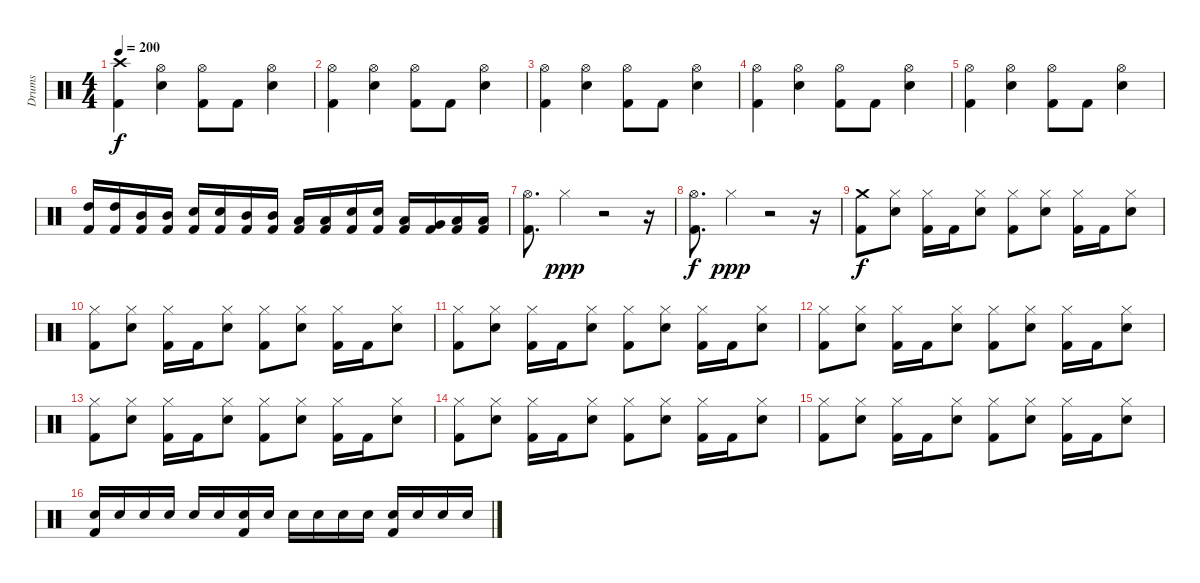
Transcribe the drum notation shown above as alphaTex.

\track ("Drums" "Drums") {instrument percussion}
\staff {score}
\articulation defaults
\ts (4 4)
\tempo 200
\clef neutral
\ks c
("Kick (hit) 2" "Crash high (hit)").4{dy f} ("Snare (hit) 2" "Hi-Hat (open)").4 ("Kick (hit) 2" "Hi-Hat (open)").8 "Kick (hit) 2".8 ("Snare (hit) 2" "Hi-Hat (open)").4 |
("Kick (hit) 2" "Hi-Hat (open)").4 ("Snare (hit) 2" "Hi-Hat (open)").4 ("Kick (hit) 2" "Hi-Hat (open)").8 "Kick (hit) 2".8 ("Snare (hit) 2" "Hi-Hat (open)").4 |
("Kick (hit) 2" "Hi-Hat (open)").4 ("Snare (hit) 2" "Hi-Hat (open)").4 ("Kick (hit) 2" "Hi-Hat (open)").8 "Kick (hit) 2".8 ("Snare (hit) 2" "Hi-Hat (open)").4 |
("Kick (hit) 2" "Hi-Hat (open)").4 ("Snare (hit) 2" "Hi-Hat (open)").4 ("Kick (hit) 2" "Hi-Hat (open)").8 "Kick (hit) 2".8 ("Snare (hit) 2" "Hi-Hat (open)").4 |
("Kick (hit) 2" "Hi-Hat (open)").4 ("Snare (hit) 2" "Hi-Hat (open)").4 ("Kick (hit) 2" "Hi-Hat (open)").8 "Kick (hit) 2".8 ("Snare (hit) 2" "Hi-Hat (open)").4 |
("Kick (hit) 2" "High Tom (hit)").16 ("Kick (hit) 2" "High Tom (hit)").16 ("Kick (hit) 2" "Mid Tom (hit)").16 ("Kick (hit) 2" "Mid Tom (hit)").16 ("Kick (hit) 2" "Snare (hit) 2").16 ("Kick (hit) 2" "Snare (hit) 2").16 ("Kick (hit) 2" "Mid Tom (hit)").16 ("Kick (hit) 2" "Mid Tom (hit)").16 ("Kick (hit) 2" "Low Tom (hit)").16 ("Kick (hit) 2" "Low Tom (hit)").16 ("Kick (hit) 2" "Snare (hit) 2").16 ("Kick (hit) 2" "Snare (hit) 2").16 ("Kick (hit) 2" "Low Tom (hit)").16 ("Kick (hit) 2" "Very Low Tom (hit)").16 ("Kick (hit) 2" "Low Floor Tom (hit)").16 ("Kick (hit) 2" "Low Floor Tom (hit)").16 |
("Kick (hit) 2" "Hi-Hat (open)").8{d} "Hi-Hat (closed)".4{dy ppp} r.2 r.16 |
("Kick (hit) 2" "Hi-Hat (open)").8{d dy f} "Hi-Hat (closed)".4{dy ppp} r.2 r.16 |
\section ("" "")
("Kick (hit) 2" "Crash medium (hit)").8{dy f} ("Snare (hit) 2" "Hi-Hat (closed)").8 ("Kick (hit) 2" "Hi-Hat (closed)").16 "Kick (hit) 2".16 ("Snare (hit) 2" "Hi-Hat (closed)").8 ("Kick (hit) 2" "Hi-Hat (closed)").8 ("Snare (hit) 2" "Hi-Hat (closed)").8 ("Kick (hit) 2" "Hi-Hat (closed)").16 "Kick (hit) 2".16 ("Snare (hit) 2" "Hi-Hat (closed)").8 |
("Kick (hit) 2" "Hi-Hat (closed)").8 ("Snare (hit) 2" "Hi-Hat (closed)").8 ("Kick (hit) 2" "Hi-Hat (closed)").16 "Kick (hit) 2".16 ("Snare (hit) 2" "Hi-Hat (closed)").8 ("Kick (hit) 2" "Hi-Hat (closed)").8 ("Snare (hit) 2" "Hi-Hat (closed)").8 ("Kick (hit) 2" "Hi-Hat (closed)").16 "Kick (hit) 2".16 ("Snare (hit) 2" "Hi-Hat (closed)").8 |
("Kick (hit) 2" "Hi-Hat (closed)").8 ("Snare (hit) 2" "Hi-Hat (closed)").8 ("Kick (hit) 2" "Hi-Hat (closed)").16 "Kick (hit) 2".16 ("Snare (hit) 2" "Hi-Hat (closed)").8 ("Kick (hit) 2" "Hi-Hat (closed)").8 ("Snare (hit) 2" "Hi-Hat (closed)").8 ("Kick (hit) 2" "Hi-Hat (closed)").16 "Kick (hit) 2".16 ("Snare (hit) 2" "Hi-Hat (closed)").8 |
("Kick (hit) 2" "Hi-Hat (closed)").8 ("Snare (hit) 2" "Hi-Hat (closed)").8 ("Kick (hit) 2" "Hi-Hat (closed)").16 "Kick (hit) 2".16 ("Snare (hit) 2" "Hi-Hat (closed)").8 ("Kick (hit) 2" "Hi-Hat (closed)").8 ("Snare (hit) 2" "Hi-Hat (closed)").8 ("Kick (hit) 2" "Hi-Hat (closed)").16 "Kick (hit) 2".16 ("Snare (hit) 2" "Hi-Hat (closed)").8 |
("Kick (hit) 2" "Hi-Hat (closed)").8 ("Snare (hit) 2" "Hi-Hat (closed)").8 ("Kick (hit) 2" "Hi-Hat (closed)").16 "Kick (hit) 2".16 ("Snare (hit) 2" "Hi-Hat (closed)").8 ("Kick (hit) 2" "Hi-Hat (closed)").8 ("Snare (hit) 2" "Hi-Hat (closed)").8 ("Kick (hit) 2" "Hi-Hat (closed)").16 "Kick (hit) 2".16 ("Snare (hit) 2" "Hi-Hat (closed)").8 |
("Kick (hit) 2" "Hi-Hat (closed)").8 ("Snare (hit) 2" "Hi-Hat (closed)").8 ("Kick (hit) 2" "Hi-Hat (closed)").16 "Kick (hit) 2".16 ("Snare (hit) 2" "Hi-Hat (closed)").8 ("Kick (hit) 2" "Hi-Hat (closed)").8 ("Snare (hit) 2" "Hi-Hat (closed)").8 ("Kick (hit) 2" "Hi-Hat (closed)").16 "Kick (hit) 2".16 ("Snare (hit) 2" "Hi-Hat (closed)").8 |
("Kick (hit) 2" "Hi-Hat (closed)").8 ("Snare (hit) 2" "Hi-Hat (closed)").8 ("Kick (hit) 2" "Hi-Hat (closed)").16 "Kick (hit) 2".16 ("Snare (hit) 2" "Hi-Hat (closed)").8 ("Kick (hit) 2" "Hi-Hat (closed)").8 ("Snare (hit) 2" "Hi-Hat (closed)").8 ("Kick (hit) 2" "Hi-Hat (closed)").16 "Kick (hit) 2".16 ("Snare (hit) 2" "Hi-Hat (closed)").8 |
("Kick (hit) 2" "Snare (hit) 2").16 "Snare (hit) 2".16 "Snare (hit) 2".16 "Snare (hit) 2".16 "Snare (hit) 2".16 "Snare (hit) 2".16 ("Kick (hit) 2" "Snare (hit) 2").16 "Snare (hit) 2".16 "Snare (hit) 2".16 "Snare (hit) 2".16 "Snare (hit) 2".16 "Snare (hit) 2".16 ("Kick (hit) 2" "Snare (hit) 2").16 "Snare (hit) 2".16 "Snare (hit) 2".16 "Snare (hit) 2".16
